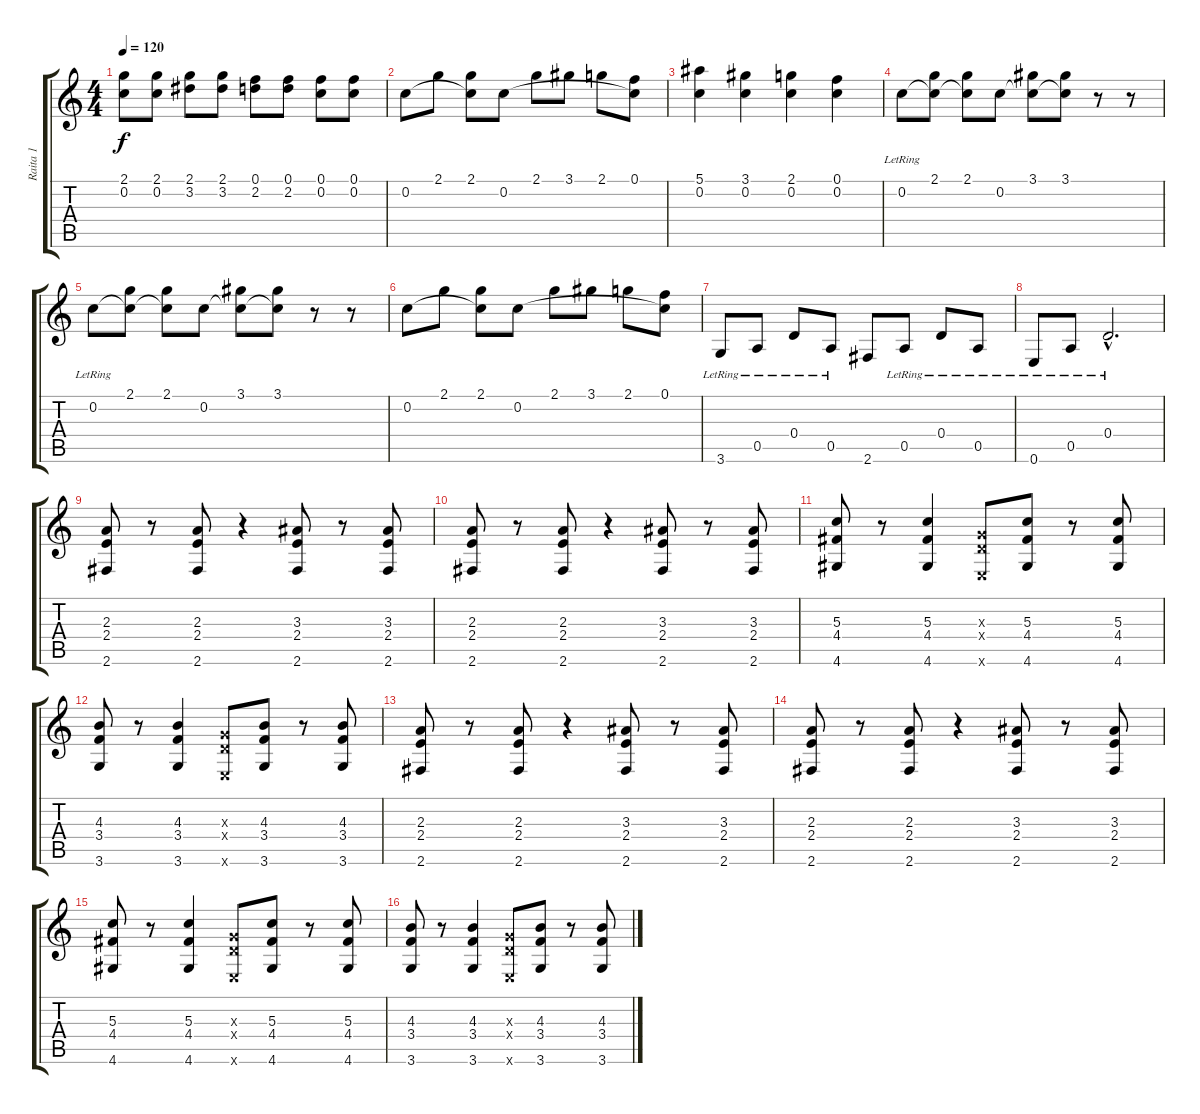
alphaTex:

\track ("Raita 1" "Raita 1") {instrument acousticguitarnylon}
\staff {score tabs}
\tuning (F4 C4 G3 D3 A2 E2) {hide}
\ts (4 4)
\tempo 120
\clef g2
\ks c
(2.1 0.2).8{dy f} (2.1 0.2).8 (2.1 3.2).8 (2.1 3.2).8 (0.1 2.2).8 (0.1 2.2).8 (0.1 0.2).8 (0.1 0.2).8 |
0.2.8 2.1.8 (2.1 0.2{t}).8 0.2.8 2.1.8 3.1.8 2.1.8 (0.1 0.2{t}).8 |
(5.1 0.2).4 (3.1 0.2).4 (2.1 0.2).4 (0.1 0.2).4 |
0.2{lr}.8 (2.1 0.2{t}).8 (2.1 0.2{t}).8 0.2.8 (3.1 0.2{t}).8 (3.1 0.2{t}).8 r.8 r.8 |
0.2{lr}.8 (2.1 0.2{t}).8 (2.1 0.2{t}).8 0.2.8 (3.1 0.2{t}).8 (3.1 0.2{t}).8 r.8 r.8 |
0.2.8 2.1.8 (2.1 0.2{t}).8 0.2.8 2.1.8 3.1.8 2.1.8 (0.1 0.2{t}).8 |
3.6{lr}.8 0.5{lr}.8 0.4{lr}.8 0.5{lr}.8 2.6.8 0.5{lr}.8 0.4{lr}.8 0.5{lr}.8 |
0.6{lr}.8 0.5{lr}.8 0.4{hac lr}.2{d} |
(2.3 2.4 2.6).8 r.8 (2.3 2.4 2.6).8 r.4 (3.3 2.4 2.6).8 r.8 (3.3 2.4 2.6).8 |
(2.3 2.4 2.6).8 r.8 (2.3 2.4 2.6).8 r.4 (3.3 2.4 2.6).8 r.8 (3.3 2.4 2.6).8 |
(5.3 4.4 4.6).8 r.8 (5.3 4.4 4.6).4 (0.3{x} 0.4{x} 0.6{x}).8 (5.3 4.4 4.6).8 r.8 (5.3 4.4 4.6).8 |
(4.3 3.4 3.6).8 r.8 (4.3 3.4 3.6).4 (0.3{x} 0.4{x} 0.6{x}).8 (4.3 3.4 3.6).8 r.8 (4.3 3.4 3.6).8 |
(2.3 2.4 2.6).8 r.8 (2.3 2.4 2.6).8 r.4 (3.3 2.4 2.6).8 r.8 (3.3 2.4 2.6).8 |
(2.3 2.4 2.6).8 r.8 (2.3 2.4 2.6).8 r.4 (3.3 2.4 2.6).8 r.8 (3.3 2.4 2.6).8 |
(5.3 4.4 4.6).8 r.8 (5.3 4.4 4.6).4 (0.3{x} 0.4{x} 0.6{x}).8 (5.3 4.4 4.6).8 r.8 (5.3 4.4 4.6).8 |
(4.3 3.4 3.6).8 r.8 (4.3 3.4 3.6).4 (0.3{x} 0.4{x} 0.6{x}).8 (4.3 3.4 3.6).8 r.8 (4.3 3.4 3.6).8
